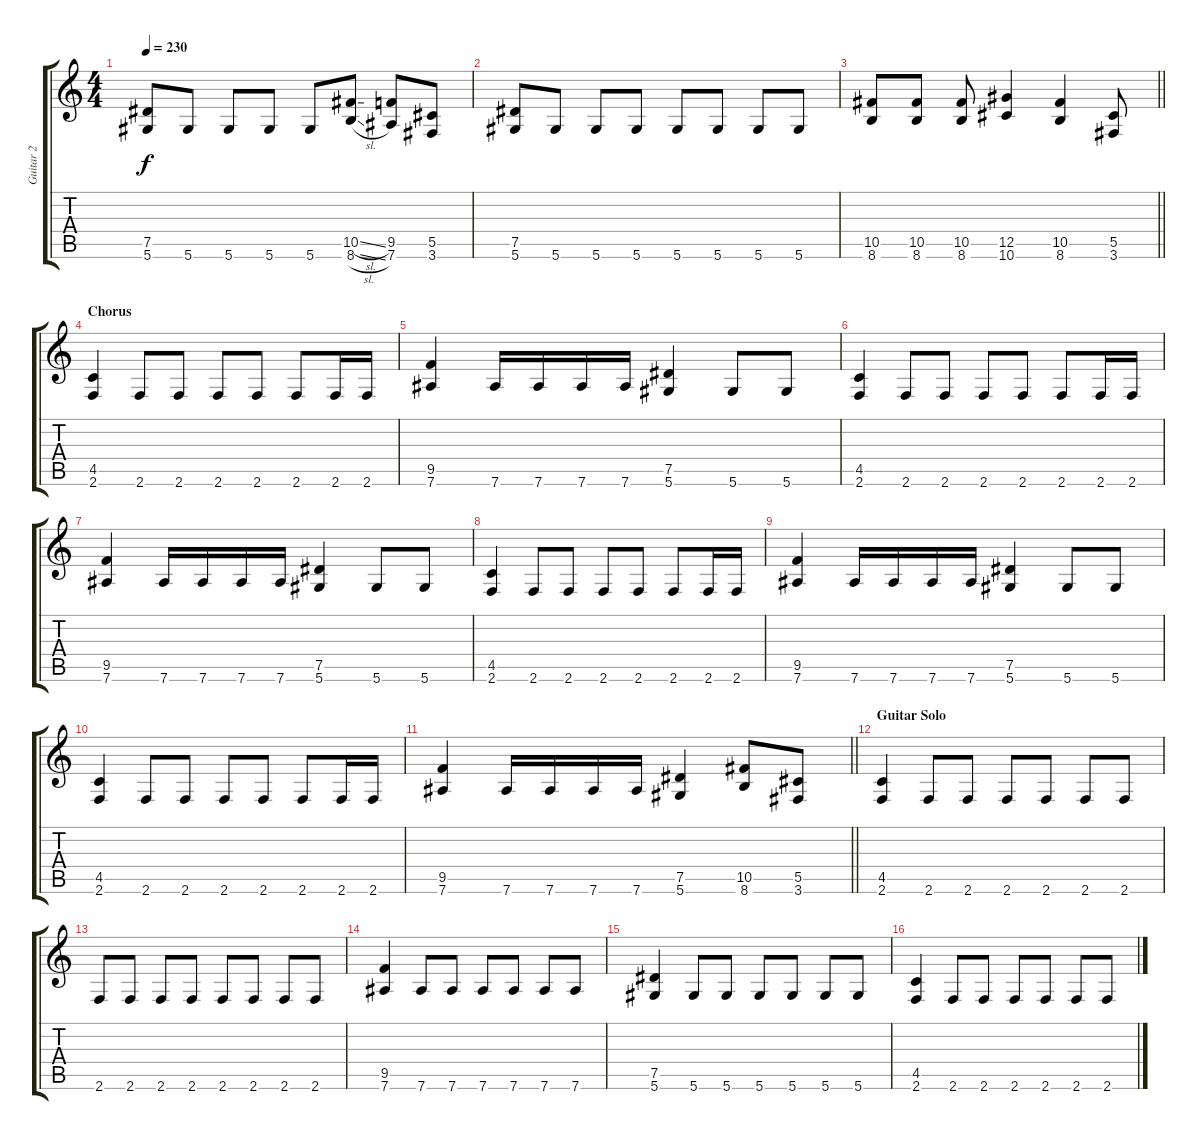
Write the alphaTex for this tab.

\track ("Guitar 2" "Guitar 2") {instrument distortionguitar}
\staff {score tabs}
\tuning (Eb4 Bb3 Gb3 Db3 Ab2 Eb2) {hide}
\ts (4 4)
\tempo 230
\clef g2
\ks c
(7.5 5.6).8{dy f} 5.6.8 5.6.8 5.6.8 5.6.8 (10.5{sl} 8.6{sl}).8 (9.5 7.6).8 (5.5 3.6).8 |
(7.5 5.6).8 5.6.8 5.6.8 5.6.8 5.6.8 5.6.8 5.6.8 5.6.8 |
\barLineRight lightlight
(10.5 8.6).8 (10.5 8.6).8 (10.5 8.6).8 (12.5 10.6).4 (10.5 8.6).4 (5.5 3.6).8 |
\section ("" "Chorus")
(4.5 2.6).4 2.6.8 2.6.8 2.6.8 2.6.8 2.6.8 2.6.16 2.6.16 |
(9.5 7.6).4 7.6.16 7.6.16 7.6.16 7.6.16 (7.5 5.6).4 5.6.8 5.6.8 |
(4.5 2.6).4 2.6.8 2.6.8 2.6.8 2.6.8 2.6.8 2.6.16 2.6.16 |
(9.5 7.6).4 7.6.16 7.6.16 7.6.16 7.6.16 (7.5 5.6).4 5.6.8 5.6.8 |
(4.5 2.6).4 2.6.8 2.6.8 2.6.8 2.6.8 2.6.8 2.6.16 2.6.16 |
(9.5 7.6).4 7.6.16 7.6.16 7.6.16 7.6.16 (7.5 5.6).4 5.6.8 5.6.8 |
(4.5 2.6).4 2.6.8 2.6.8 2.6.8 2.6.8 2.6.8 2.6.16 2.6.16 |
\barLineRight lightlight
(9.5 7.6).4 7.6.16 7.6.16 7.6.16 7.6.16 (7.5 5.6).4 (10.5 8.6).8 (5.5 3.6).8 |
\section ("" "Guitar Solo")
(4.5 2.6).4 2.6.8 2.6.8 2.6.8 2.6.8 2.6.8 2.6.8 |
2.6.8 2.6.8 2.6.8 2.6.8 2.6.8 2.6.8 2.6.8 2.6.8 |
(9.5 7.6).4 7.6.8 7.6.8 7.6.8 7.6.8 7.6.8 7.6.8 |
(7.5 5.6).4 5.6.8 5.6.8 5.6.8 5.6.8 5.6.8 5.6.8 |
(4.5 2.6).4 2.6.8 2.6.8 2.6.8 2.6.8 2.6.8 2.6.8
